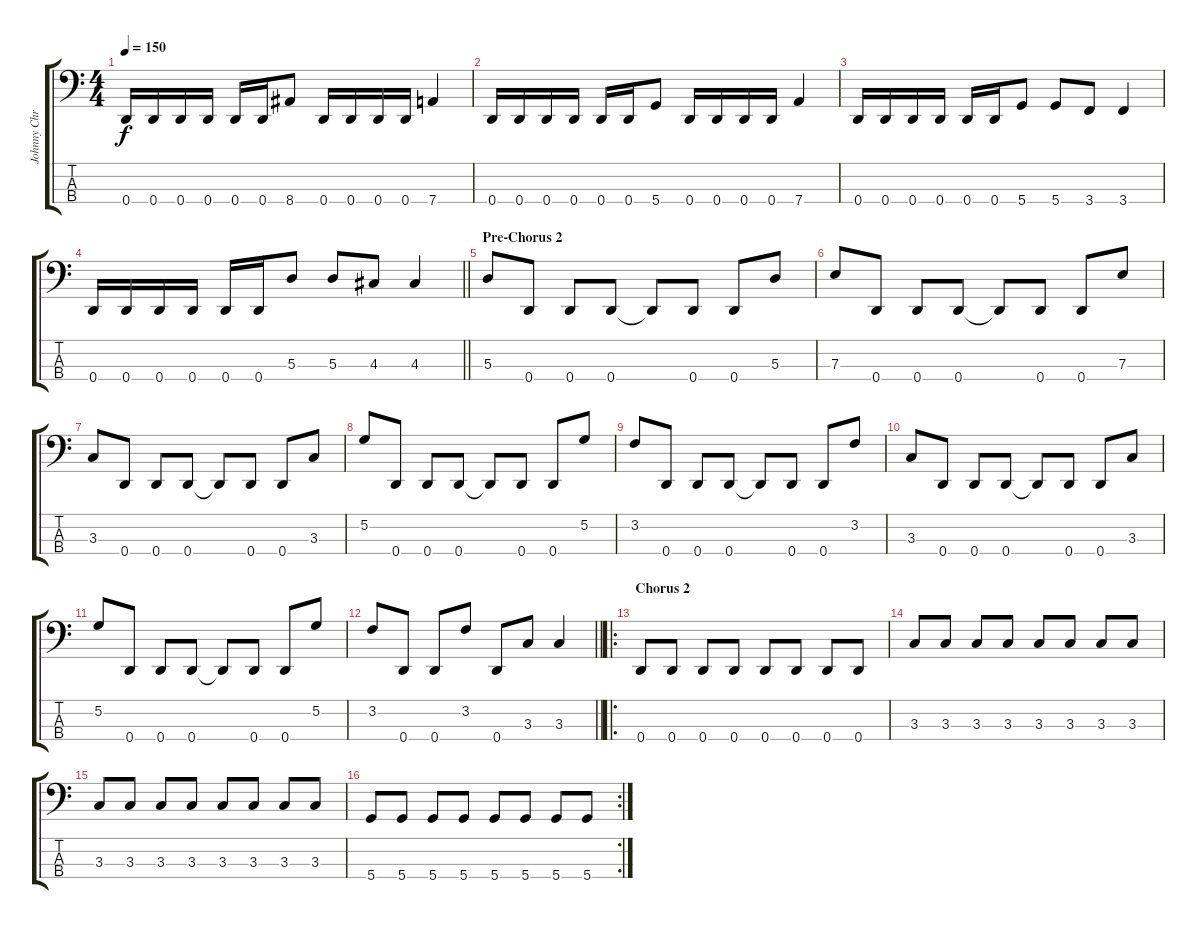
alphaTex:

\track ("Johnny Christ | Bass" "Johnny Chr") {instrument electricbassfinger}
\staff {score tabs}
\tuning (G2 D2 A1 D1) {hide}
\ts (4 4)
\tempo 150
\clef f4
\ks c
0.4.16{dy f} 0.4.16 0.4.16 0.4.16 0.4.16 0.4.16 8.4.8 0.4.16 0.4.16 0.4.16 0.4.16 7.4.4 |
0.4.16 0.4.16 0.4.16 0.4.16 0.4.16 0.4.16 5.4.8 0.4.16 0.4.16 0.4.16 0.4.16 7.4.4 |
0.4.16 0.4.16 0.4.16 0.4.16 0.4.16 0.4.16 5.4.8 5.4.8 3.4.8 3.4.4 |
\barLineRight lightlight
0.4.16 0.4.16 0.4.16 0.4.16 0.4.16 0.4.16 5.3.8 5.3.8 4.3.8 4.3.4 |
\section ("" "Pre-Chorus 2")
5.3.8 0.4.8 0.4.8 0.4.8 0.4{t}.8 0.4.8 0.4.8 5.3.8 |
7.3.8 0.4.8 0.4.8 0.4.8 0.4{t}.8 0.4.8 0.4.8 7.3.8 |
3.3.8 0.4.8 0.4.8 0.4.8 0.4{t}.8 0.4.8 0.4.8 3.3.8 |
5.2.8 0.4.8 0.4.8 0.4.8 0.4{t}.8 0.4.8 0.4.8 5.2.8 |
3.2.8 0.4.8 0.4.8 0.4.8 0.4{t}.8 0.4.8 0.4.8 3.2.8 |
3.3.8 0.4.8 0.4.8 0.4.8 0.4{t}.8 0.4.8 0.4.8 3.3.8 |
5.2.8 0.4.8 0.4.8 0.4.8 0.4{t}.8 0.4.8 0.4.8 5.2.8 |
\barLineRight lightlight
3.2.8 0.4.8 0.4.8 3.2.8 0.4.8 3.3.8 3.3.4 |
\ro
\section ("" "Chorus 2 ")
0.4.8 0.4.8 0.4.8 0.4.8 0.4.8 0.4.8 0.4.8 0.4.8 |
3.3.8 3.3.8 3.3.8 3.3.8 3.3.8 3.3.8 3.3.8 3.3.8 |
3.3.8 3.3.8 3.3.8 3.3.8 3.3.8 3.3.8 3.3.8 3.3.8 |
\rc 2
5.4.8 5.4.8 5.4.8 5.4.8 5.4.8 5.4.8 5.4.8 5.4.8
